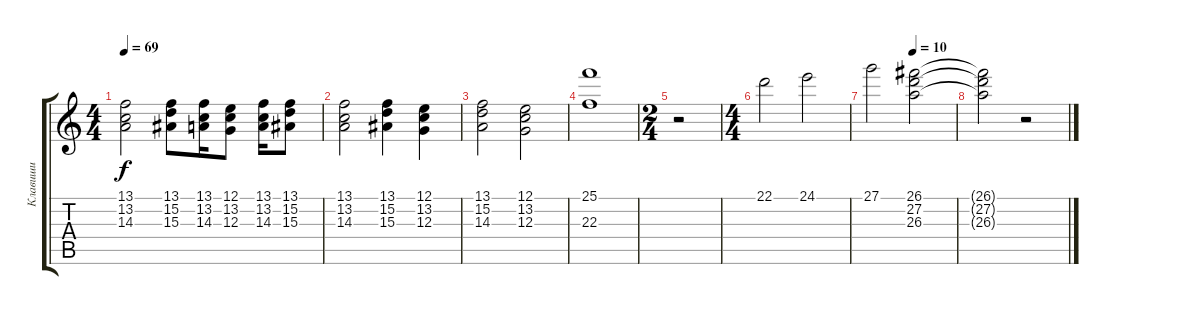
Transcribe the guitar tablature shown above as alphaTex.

\track ("Клавиши" "Клавиши") {instrument stringensemble1}
\staff {score tabs}
\tuning (E4 B3 G3 D3 A2 E2) {hide}
\ts (4 4)
\tempo 69
\clef g2
\ks c
(13.1 13.2 14.3).2{dy f} (13.1 15.2 15.3).8 (13.1 13.2 14.3).16 (12.1 13.2 12.3).8 (13.1 13.2 14.3).16 (13.1 15.2 15.3).8 |
(13.1 13.2 14.3).2 (13.1 15.2 15.3).4 (12.1 13.2 12.3).4 |
(13.1 15.2 14.3).2 (12.1 13.2 12.3).2 |
(25.1 22.3).1 |
\ts (2 4)
r.2 |
\ts (4 4)
22.1.2 24.1.2 |
\tempo (10 0.5)
27.1.2 (26.1 27.2 26.3).2 |
(26.1{t} 27.2{t} 26.3{t}).2 r.2
